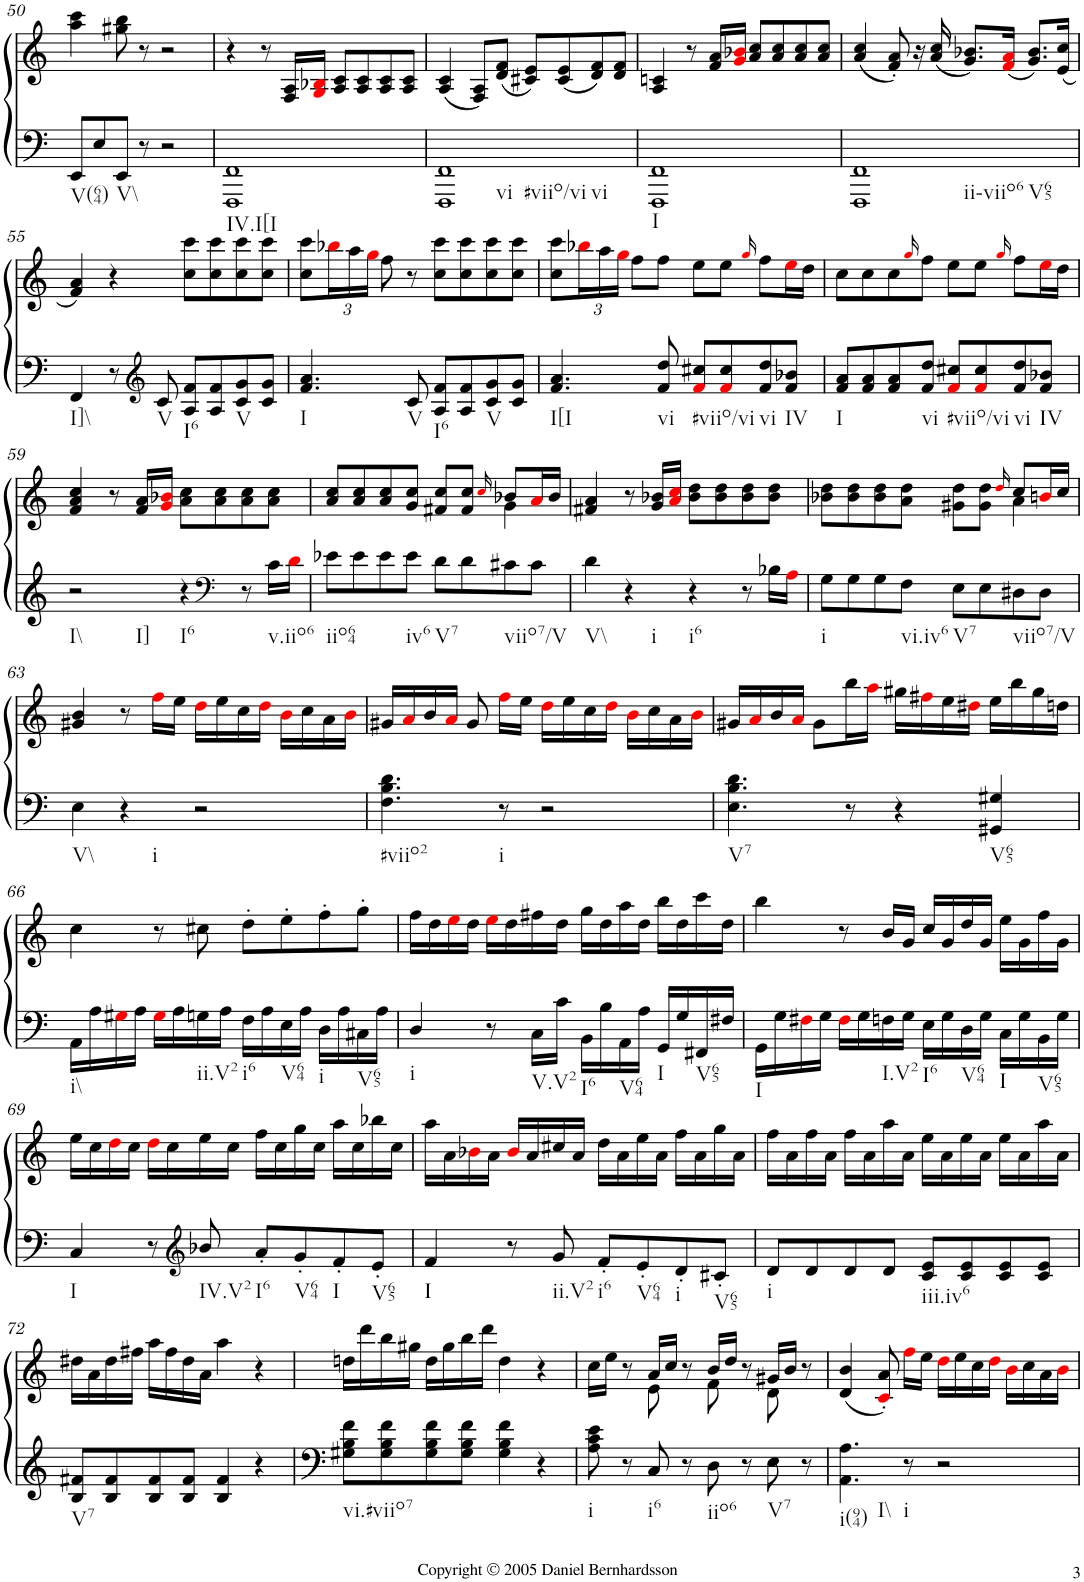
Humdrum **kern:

**kern	**kern
*part1	*part1
*staff2	*staff1
*I"Piano	*
*I'Pno.	*
!!LO:PB:g=z
*clefG2	*clefG2
*k[]	*k[]
*M4/4	*M4/4
*met(c)	*met(c)
=50	=50
!LO:TX:b:t=V(64)	!
8EE/L	4aa\ 4ccc\
8E/	.
!LO:TX:b:t=V\\	!
8EE/J	8gg#X\ 8bb\
8r	8r
2r	2r
=51	=51
!LO:TX:b:t=IV.I[I	!
1FFF 1FF	4r
.	8r
.	16F/ 16A/LL
.	16Gi/ 16B-Xi/JJ
.	8A/ 8c/L
.	8A/ 8c/
.	8A/ 8c/
.	8A/ 8c/J
=52	=52
!LO:TX:b:t=vi	!
!LO:TX:b:t=#viio/vi	!
!LO:TX:b:t=vi	!
1FFF 1FF	(4A/ 4c/
.	8F/ 8A/L)
.	(8d/ 8f/J
.	8c#X/ 8e/L)
.	(8c#/ 8e/
.	8d/ 8f/)
.	8d/ 8f/J
=53	=53
!LO:TX:b:t=I	!
1FFF 1FF	4A/ 4cn/
.	8r
.	16f/ 16a/LL
.	16gi/ 16b-Xi/JJ
.	8a/ 8cc/L
.	8a/ 8cc/
.	8a/ 8cc/
.	8a/ 8cc/J
=54	=54
!LO:TX:b:t=ii-viio6	!
!LO:TX:b:t=V65	!
1FFF 1FF	(4a/ 4cc/
.	8f/' 8a/')
.	16r
.	(16a/ 16cc/
.	8.g/ 8.b-X/L)
.	(16fi/ 16ai/Jk
.	8.g/ 8.b-/L)
.	(16e/ 16cc/Jk
!!LO:LB:g=z
=55	=55
!LO:TX:b:t=I]\\	!
4FF/	4f/ 4a/)
8r	4r
*clefG2	*
!LO:TX:b:t=V	!
8c/	.
!LO:TX:b:t=I6	!
8A/ 8f/L	8cc\ 8ccc\L
8A/ 8f/	8cc\ 8ccc\
!LO:TX:b:t=V	!
8c/ 8g/	8cc\ 8ccc\
8c/ 8g/J	8cc\ 8ccc\J
=56	=56
!LO:TX:b:t=I	!
4.f/ 4.a/	8cc\ 8ccc\L
*	*Xbrackettup
.	24bb-Xi\L
.	24aa\
.	24ggi\JJ
.	8ff\
!LO:TX:b:t=V	!
8c/	8r
!LO:TX:b:t=I6	!
8A/ 8f/L	8cc\ 8ccc\L
8A/ 8f/	8cc\ 8ccc\
!LO:TX:b:t=V	!
8c/ 8g/	8cc\ 8ccc\
8c/ 8g/J	8cc\ 8ccc\J
=57	=57
!LO:TX:b:t=I[I	!
4.f/ 4.a/	8cc\ 8ccc\L
.	24bb-Xi\L
.	24aa\
.	24ggi\JJ
.	8ff\L
!LO:TX:b:t=vi	!
8f/ 8dd/	8ff\J
!LO:TX:b:t=#viio/vi	!
8fi/ 8cc#X/L	8ee\L
8fi/ 8cc#/	8ee\J
.	16qggi/
!LO:TX:b:t=vi	!
8f/ 8dd/	8ff\L
!LO:TX:b:t=IV	!
8f/ 8b-X/J	16eei\L
.	16dd\JJ
=58	=58
!LO:TX:b:t=I	!
8f/ 8a/L	8cc\L
8f/ 8a/	8cc\
8f/ 8a/	8cc\
.	16qggi/
!LO:TX:b:t=vi	!
8f/ 8dd/J	8ff\J
!LO:TX:b:t=#viio/vi	!
8fi/ 8cc#X/L	8ee\L
8fi/ 8cc#/	8ee\J
.	16qggi/
!LO:TX:b:t=vi	!
8f/ 8dd/	8ff\L
!LO:TX:b:t=IV	!
8f/ 8b-X/J	16eei\L
.	16dd\JJ
!!LO:LB:g=z
=59	=59
!LO:TX:b:t=I\\	!
!LO:TX:b:t=I]	!
2r	4f/ 4a/ 4cc/
.	8r
.	16f/ 16a/LL
.	16gi/ 16b-Xi/JJ
!LO:TX:b:t=I6	!
4r	8a\ 8cc\L
*clefF4	*
.	8a\ 8cc\
8r	8a\ 8cc\
!LO:TX:b:t=v.iio6	!
16c\LL	8a\ 8cc\J
16di\JJ	.
=60	=60
*	*^
!LO:TX:b:t=iio64	!	!
8e-X\L	8a/ 8cc/L	2ryy
8e-\	8a/ 8cc/	.
8e-\	8a/ 8cc/	.
!LO:TX:b:t=iv6	!	!
8e-\J	8g/ 8cc/J	.
!LO:TX:b:t=V7	!	!
8d\L	8f#X/ 8cc/L	4ryy
8d\	8f#/ 8cc/J	.
.	16qcci/	.
!LO:TX:b:t=viio7/V	!	!
8c#X\	8b-X/L	4g\
8c#\J	16ai/L	.
.	16b-/JJ	.
*	*v	*v
=61	=61
!LO:TX:b:t=V\\	!
4d\	4f#X/ 4a/
!LO:TX:b:t=i	!
4r	8r
.	16g/ 16b-X/LL
.	16ai/ 16cci/JJ
!LO:TX:b:t=i6	!
4r	8b-\ 8dd\L
.	8b-\ 8dd\
8r	8b-\ 8dd\
16B-X\LL	8b-\ 8dd\J
16Ai\JJ	.
=62	=62
*	*^
!LO:TX:b:t=i	!	!
8G\L	8b-X\ 8dd\L	2ryy
8G\	8b-\ 8dd\	.
8G\	8b-\ 8dd\	.
!LO:TX:b:t=vi.iv6	!	!
8F\J	8a\ 8dd\J	.
!LO:TX:b:t=V7	!	!
8E\L	8g#X\ 8dd\L	4ryy
8E\	8g#\ 8dd\J	.
.	16qddi/	.
!LO:TX:b:t=viio7/V	!	!
8D#X\	8cc/L	4a\
8D#\J	16bni/L	.
.	16cc/JJ	.
*	*v	*v
!!LO:LB:g=z
=63	=63
!LO:TX:b:t=V\\	!
4E\	4g#X/ 4b/
!LO:TX:b:t=i	!
4r	8r
.	16ffi\LL
.	16ee\JJ
2r	16ddi\LL
.	16ee\
.	16cc\
.	16ddi\JJ
.	16bi\LL
.	16cc\
.	16a\
.	16bi\JJ
=64	=64
!LO:TX:b:t=#viio2	!
4.F\ 4.B\ 4.d\	16g#X/LL
.	16ai/
.	16b/
.	16ai/JJ
.	8g#/
!LO:TX:b:t=i	!
8r	16ffi\LL
.	16ee\JJ
2r	16ddi\LL
.	16ee\
.	16cc\
.	16ddi\JJ
.	16bi\LL
.	16cc\
.	16a\
.	16bi\JJ
=65	=65
!LO:TX:b:t=V7	!
4.E\ 4.B\ 4.d\	16g#X/LL
.	16ai/
.	16b/
.	16ai/JJ
.	8g#\L
8r	16bb\L
.	16aai\JJ
4r	16gg#X\LL
.	16ff#Xi\
.	16ee\
.	16dd#Xi\JJ
!LO:TX:b:t=V65	!
4GG#X/ 4G#X/	16ee\LL
.	16bb\
.	16gg#\
.	16ddn\JJ
!!LO:LB:g=z
=66	=66
!LO:TX:b:t=i\\	!
16AA\LL	4cc\
16A\	.
16G#Xi\	.
16A\JJ	.
16G#i\LL	8r
16A\	.
!LO:TX:b:t=ii.V2	!
16Gn\	8cc#X\
16A\JJ	.
!LO:TX:b:t=i6	!
16F\LL	8dd'\L
16A\	.
!LO:TX:b:t=V64	!
16E\	8ee'\
16A\JJ	.
!LO:TX:b:t=i	!
16D\LL	8ff'\
16A\	.
!LO:TX:b:t=V65	!
16C#X\	8gg'\J
16A\JJ	.
=67	=67
!LO:TX:b:t=i	!
4D/	16ff\LL
.	16dd\
.	16eei\
.	16dd\JJ
8r	16eei\LL
.	16dd\
!LO:TX:b:t=V.V2	!
16C\LL	16ff#X\
16c\JJ	16dd\JJ
!LO:TX:b:t=I6	!
16BB\LL	16gg\LL
16B\	16dd\
!LO:TX:b:t=V64	!
16AA\	16aa\
16A\JJ	16dd\JJ
!LO:TX:b:t=I	!
16GG/LL	16bb\LL
16G/	16dd\
!LO:TX:b:t=V65	!
16FF#X/	16ccc\
16F#X/JJ	16dd\JJ
=68	=68
!LO:TX:b:t=I	!
16GG\LL	4bb\
16G\	.
16F#Xi\	.
16G\JJ	.
16F#i\LL	8r
16G\	.
!LO:TX:b:t=I.V2	!
16Fn\	16b/LL
16G\JJ	16g/JJ
!LO:TX:b:t=I6	!
16E\LL	16cc/LL
16G\	16g/
!LO:TX:b:t=V64	!
16D\	16dd/
16G\JJ	16g/JJ
!LO:TX:b:t=I	!
16C\LL	16ee\LL
16G\	16g\
!LO:TX:b:t=V65	!
16BB\	16ff\
16G\JJ	16g\JJ
!!LO:LB:g=z
=69	=69
!LO:TX:b:t=I	!
4C/	16ee\LL
.	16cc\
.	16ddi\
.	16cc\JJ
8r	16ddi\LL
.	16cc\
*clefG2	*
!LO:TX:b:t=IV.V2	!
8b-X/	16ee\
.	16cc\JJ
!LO:TX:b:t=I6	!
8a'/L	16ff\LL
.	16cc\
!LO:TX:b:t=V64	!
8g'/	16gg\
.	16cc\JJ
!LO:TX:b:t=I	!
8f'/	16aa\LL
.	16cc\
!LO:TX:b:t=V65	!
8e'/J	16bb-X\
.	16cc\JJ
=70	=70
!LO:TX:b:t=I	!
4f/	16aa\LL
.	16a\
.	16b-Xi\
.	16a\JJ
8r	16b-i/LL
.	16a/
!LO:TX:b:t=ii.V2	!
8g/	16cc#X/
.	16a/JJ
!LO:TX:b:t=i6	!
8f'/L	16dd\LL
.	16a\
!LO:TX:b:t=V64	!
8e'/	16ee\
.	16a\JJ
!LO:TX:b:t=i	!
8d'/	16ff\LL
.	16a\
!LO:TX:b:t=V65	!
8c#X'/J	16gg\
.	16a\JJ
=71	=71
!LO:TX:b:t=i	!
8d/L	16ff\LL
.	16a\
8d/	16ff\
.	16a\JJ
8d/	16ff\LL
.	16a\
8d/J	16aa\
.	16a\JJ
!LO:TX:b:t=iii.iv6	!
8c/ 8e/L	16ee\LL
.	16a\
8c/ 8e/	16ee\
.	16a\JJ
8c/ 8e/	16ee\LL
.	16a\
8c/ 8e/J	16aa\
.	16a\JJ
!!LO:LB:g=z
=72	=72
!LO:TX:b:t=V7	!
8B/ 8f#X/L	16dd#X\LL
.	16a\
8B/ 8f#/	16dd#\
.	16ff#X\JJ
8B/ 8f#/	16aa\LL
.	16ff#\
8B/ 8f#/J	16dd#\
.	16a\JJ
4B/ 4f#/	4aa\
4r	4r
=73	=73
!LO:TX:b:t=vi.#viio7	!
8G#X\ 8B\ 8f\L	16ddn\LL
.	16ddd\
8G#\ 8B\ 8f\	16bb\
.	16gg#X\JJ
8G#\ 8B\ 8f\	16dd\LL
.	16gg#\
8G#\ 8B\ 8f\J	16bb\
.	16ddd\JJ
4G#\ 4B\ 4f\	4dd\
4r	4r
=74	=74
*	*^
!LO:TX:b:t=i	!	!
8A\ 8c\ 8e\	16cc\LL	4ryy
.	16ee\JJ	.
8r	8r	.
!LO:TX:b:t=i6	!	!
8C/	16a/LL	8e\
.	16cc/JJ	.
8r	8r	8ryy
!LO:TX:b:t=iio6	!	!
8D\	16b/LL	8f\
.	16dd/JJ	.
8r	8r	8ryy
!LO:TX:b:t=V7	!	!
8E\	16g#X/LL	8d\
.	16b/JJ	.
8r	8r	8ryy
=75	=75	=75
!LO:TX:b:t=i(94)	!	!
!LO:TX:b:t=I\\	!	!
*	*v	*v
4.AA\ 4.A\	(4d/ 4b/
.	8ci/' 8a/')
!LO:TX:b:t=i	!
8r	16ffi\LL
.	16ee\JJ
2r	16ddi\LL
.	16ee\
.	16cc\
.	16ddi\JJ
.	16bi\LL
.	16cc\
.	16a\
.	16bi\JJ
=	=
*-	*-
